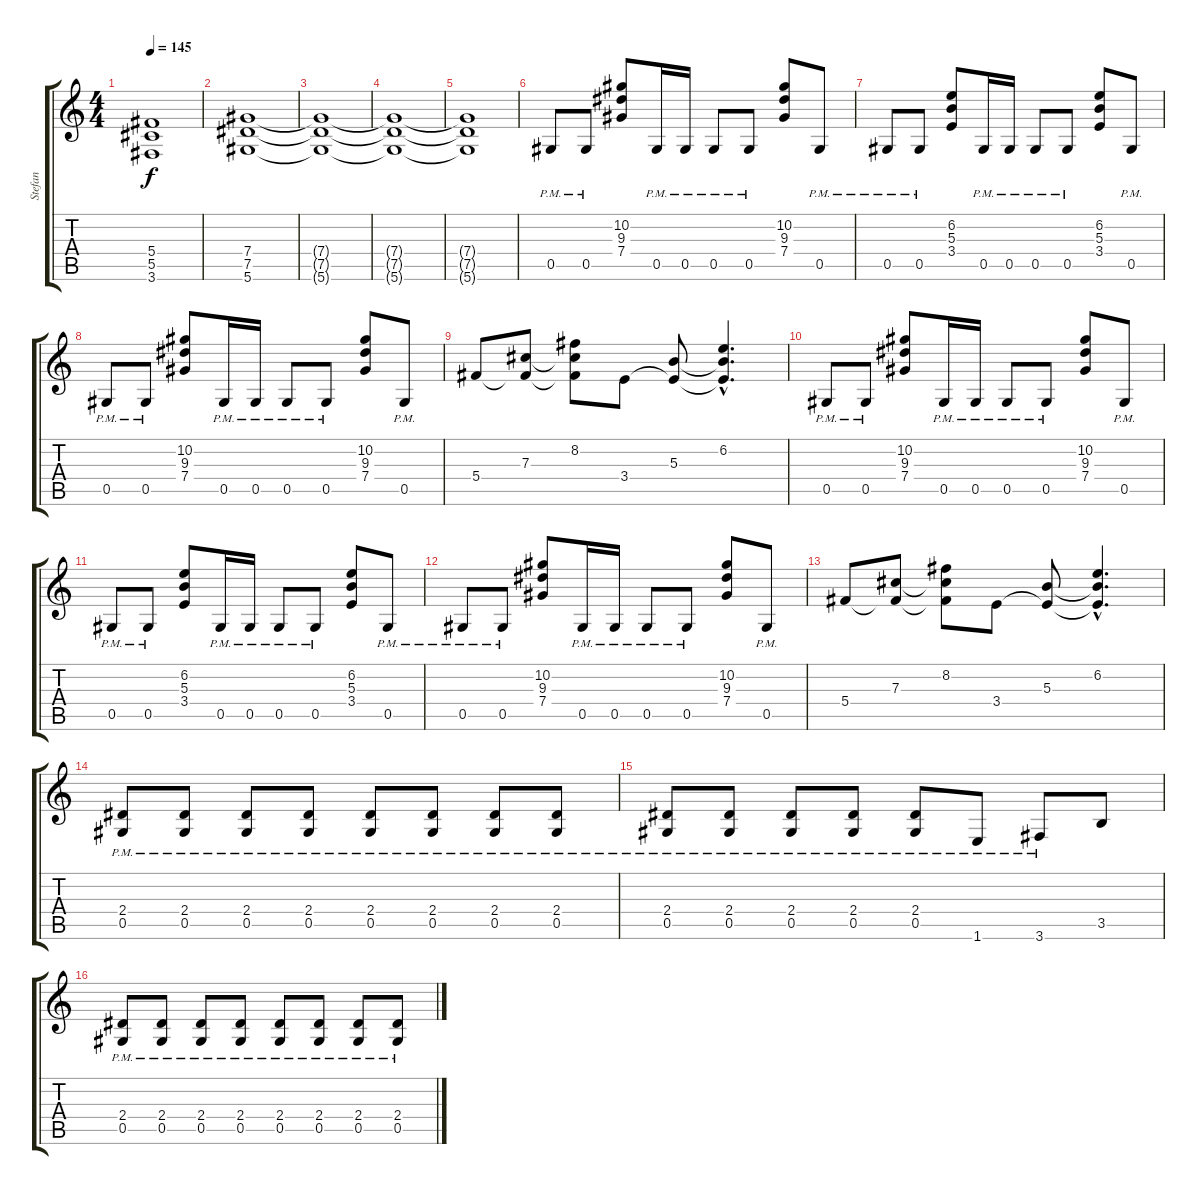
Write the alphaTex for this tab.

\track ("Stefan" "Stefan") {instrument distortionguitar}
\staff {score tabs}
\tuning (Eb4 Bb3 Gb3 Db3 Ab2 Eb2) {hide}
\ts (4 4)
\tempo 145
\clef g2
\ks c
(5.4 5.5 3.6).1{dy f} |
(7.4 7.5 5.6).1 |
(7.4{t} 7.5{t} 5.6{t}).1 |
(7.4{t} 7.5{t} 5.6{t}).1 |
(7.4{t} 7.5{t} 5.6{t}).1 |
0.5{pm}.8 0.5{pm}.8 (10.2 9.3 7.4).8 0.5{pm}.16 0.5{pm}.16 0.5{pm}.8 0.5{pm}.8 (10.2 9.3 7.4).8 0.5{pm}.8 |
0.5{pm}.8 0.5{pm}.8 (6.2 5.3 3.4).8 0.5{pm}.16 0.5{pm}.16 0.5{pm}.8 0.5{pm}.8 (6.2 5.3 3.4).8 0.5{pm}.8 |
0.5{pm}.8 0.5{pm}.8 (10.2 9.3 7.4).8 0.5{pm}.16 0.5{pm}.16 0.5{pm}.8 0.5{pm}.8 (10.2 9.3 7.4).8 0.5{pm}.8 |
5.4.8 (7.3 5.4{t}).8 (8.2 7.3{t} 5.4{t}).8 3.4.8 (5.3 3.4{t}).8 (6.2{hac} 5.3{hac t} 3.4{hac t}).4{d} |
0.5{pm}.8 0.5{pm}.8 (10.2 9.3 7.4).8 0.5{pm}.16 0.5{pm}.16 0.5{pm}.8 0.5{pm}.8 (10.2 9.3 7.4).8 0.5{pm}.8 |
0.5{pm}.8 0.5{pm}.8 (6.2 5.3 3.4).8 0.5{pm}.16 0.5{pm}.16 0.5{pm}.8 0.5{pm}.8 (6.2 5.3 3.4).8 0.5{pm}.8 |
0.5{pm}.8 0.5{pm}.8 (10.2 9.3 7.4).8 0.5{pm}.16 0.5{pm}.16 0.5{pm}.8 0.5{pm}.8 (10.2 9.3 7.4).8 0.5{pm}.8 |
5.4.8 (7.3 5.4{t}).8 (8.2 7.3{t} 5.4{t}).8 3.4.8 (5.3 3.4{t}).8 (6.2{hac} 5.3{hac t} 3.4{hac t}).4{d} |
(2.4{pm} 0.5{pm}).8 (2.4{pm} 0.5{pm}).8 (2.4{pm} 0.5{pm}).8 (2.4{pm} 0.5{pm}).8 (2.4{pm} 0.5{pm}).8 (2.4{pm} 0.5{pm}).8 (2.4{pm} 0.5{pm}).8 (2.4{pm} 0.5{pm}).8 |
(2.4{pm} 0.5{pm}).8 (2.4{pm} 0.5{pm}).8 (2.4{pm} 0.5{pm}).8 (2.4{pm} 0.5{pm}).8 (2.4{pm} 0.5{pm}).8 1.6{pm}.8 3.6{pm}.8 3.5.8 |
(2.4{pm} 0.5{pm}).8 (2.4{pm} 0.5{pm}).8 (2.4{pm} 0.5{pm}).8 (2.4{pm} 0.5{pm}).8 (2.4{pm} 0.5{pm}).8 (2.4{pm} 0.5{pm}).8 (2.4{pm} 0.5{pm}).8 (2.4{pm} 0.5{pm}).8
